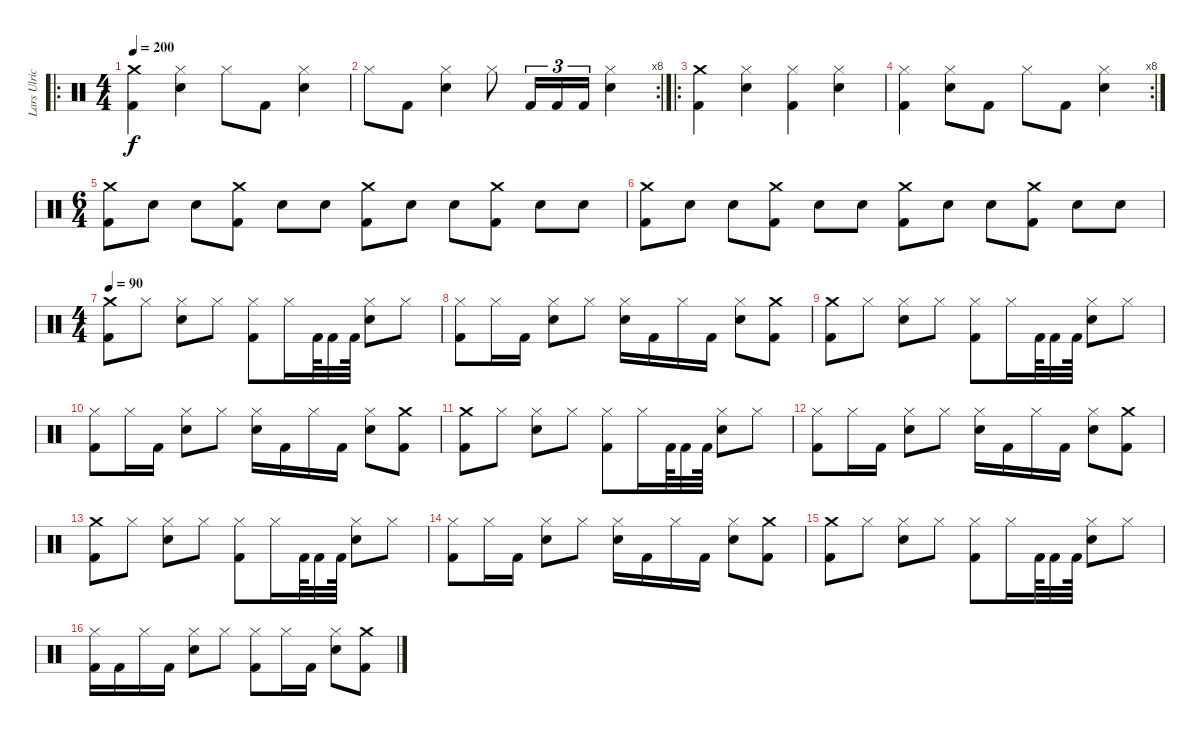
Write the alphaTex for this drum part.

\track ("Lars Ulrich" "Lars Ulric") {instrument percussion}
\staff {score}
\articulation defaults
\ro
\ts (4 4)
\tempo 200
\clef neutral
\ks c
("Kick (hit) 2" "Crash medium (hit)").4{dy f} ("Hi-Hat (closed)" "Snare (hit) 2").4 "Hi-Hat (closed)".8 "Kick (hit) 2".8 ("Snare (hit) 2" "Hi-Hat (closed)").4 |
\rc 8 "Hi-Hat (closed)".8 "Kick (hit) 2".8
("Snare (hit) 2" "Hi-Hat (closed)").4 "Hi-Hat (closed)".8 "Kick (hit) 2".16{tu (3 2)} "Kick (hit) 2".16{tu (3 2)} "Kick (hit) 2".16{tu (3 2)} ("Snare (hit) 2" "Hi-Hat (closed)").4 |
\ro
("Kick (hit) 2" "Crash medium (hit)").4 ("Hi-Hat (closed)" "Snare (hit) 2").4 ("Hi-Hat (closed)" "Kick (hit) 2").4 ("Snare (hit) 2" "Hi-Hat (closed)").4 |
\rc 8
("Hi-Hat (closed)" "Kick (hit) 2").4 ("Snare (hit) 2" "Hi-Hat (closed)").8 "Kick (hit) 2".8 "Hi-Hat (closed)".8 "Kick (hit) 2".8 ("Snare (hit) 2" "Hi-Hat (closed)").4 |
\ts (6 4)
("Kick (hit) 2" "Crash medium (hit)").8 "Snare (hit) 2".8 "Snare (hit) 2".8 ("Kick (hit) 2" "Crash medium (hit)").8 "Snare (hit) 2".8 "Snare (hit) 2".8 ("Kick (hit) 2" "Crash medium (hit)").8 "Snare (hit) 2".8 "Snare (hit) 2".8 ("Kick (hit) 2" "Crash medium (hit)").8 "Snare (hit) 2".8 "Snare (hit) 2".8 |
("Kick (hit) 2" "Crash medium (hit)").8 "Snare (hit) 2".8 "Snare (hit) 2".8 ("Kick (hit) 2" "Crash medium (hit)").8 "Snare (hit) 2".8 "Snare (hit) 2".8 ("Kick (hit) 2" "Crash medium (hit)").8 "Snare (hit) 2".8 "Snare (hit) 2".8 ("Kick (hit) 2" "Crash medium (hit)").8 "Snare (hit) 2".8 "Snare (hit) 2".8 |
\ts (4 4)
\tempo 90
("Crash medium (hit)" "Kick (hit) 2").8 "Hi-Hat (closed)".8 ("Snare (hit) 2" "Hi-Hat (closed)").8 "Hi-Hat (closed)".8 ("Hi-Hat (closed)" "Kick (hit) 2").8 "Hi-Hat (closed)".16 "Kick (hit) 2".64 "Kick (hit) 2".32 "Kick (hit) 2".64 ("Snare (hit) 2" "Hi-Hat (closed)").8 "Hi-Hat (closed)".8 |
("Hi-Hat (closed)" "Kick (hit) 2").8 "Hi-Hat (closed)".16 "Kick (hit) 2".16 ("Snare (hit) 2" "Hi-Hat (closed)").8 "Hi-Hat (closed)".8 ("Snare (hit) 2" "Hi-Hat (closed)").16 "Kick (hit) 2".16 "Hi-Hat (closed)".16 "Kick (hit) 2".16 ("Snare (hit) 2" "Hi-Hat (closed)").8 ("Crash medium (hit)" "Kick (hit) 2").8 |
("Crash medium (hit)" "Kick (hit) 2").8 "Hi-Hat (closed)".8 ("Snare (hit) 2" "Hi-Hat (closed)").8 "Hi-Hat (closed)".8 ("Hi-Hat (closed)" "Kick (hit) 2").8 "Hi-Hat (closed)".16 "Kick (hit) 2".64 "Kick (hit) 2".32 "Kick (hit) 2".64 ("Snare (hit) 2" "Hi-Hat (closed)").8 "Hi-Hat (closed)".8 |
("Hi-Hat (closed)" "Kick (hit) 2").8 "Hi-Hat (closed)".16 "Kick (hit) 2".16 ("Snare (hit) 2" "Hi-Hat (closed)").8 "Hi-Hat (closed)".8 ("Snare (hit) 2" "Hi-Hat (closed)").16 "Kick (hit) 2".16 "Hi-Hat (closed)".16 "Kick (hit) 2".16 ("Snare (hit) 2" "Hi-Hat (closed)").8 ("Crash medium (hit)" "Kick (hit) 2").8 |
("Crash medium (hit)" "Kick (hit) 2").8 "Hi-Hat (closed)".8 ("Snare (hit) 2" "Hi-Hat (closed)").8 "Hi-Hat (closed)".8 ("Hi-Hat (closed)" "Kick (hit) 2").8 "Hi-Hat (closed)".16 "Kick (hit) 2".64 "Kick (hit) 2".32 "Kick (hit) 2".64 ("Snare (hit) 2" "Hi-Hat (closed)").8 "Hi-Hat (closed)".8 |
("Hi-Hat (closed)" "Kick (hit) 2").8 "Hi-Hat (closed)".16 "Kick (hit) 2".16 ("Snare (hit) 2" "Hi-Hat (closed)").8 "Hi-Hat (closed)".8 ("Snare (hit) 2" "Hi-Hat (closed)").16 "Kick (hit) 2".16 "Hi-Hat (closed)".16 "Kick (hit) 2".16 ("Snare (hit) 2" "Hi-Hat (closed)").8 ("Crash medium (hit)" "Kick (hit) 2").8 |
("Crash medium (hit)" "Kick (hit) 2").8 "Hi-Hat (closed)".8 ("Snare (hit) 2" "Hi-Hat (closed)").8 "Hi-Hat (closed)".8 ("Hi-Hat (closed)" "Kick (hit) 2").8 "Hi-Hat (closed)".16 "Kick (hit) 2".64 "Kick (hit) 2".32 "Kick (hit) 2".64 ("Snare (hit) 2" "Hi-Hat (closed)").8 "Hi-Hat (closed)".8 |
("Hi-Hat (closed)" "Kick (hit) 2").8 "Hi-Hat (closed)".16 "Kick (hit) 2".16 ("Snare (hit) 2" "Hi-Hat (closed)").8 "Hi-Hat (closed)".8 ("Snare (hit) 2" "Hi-Hat (closed)").16 "Kick (hit) 2".16 "Hi-Hat (closed)".16 "Kick (hit) 2".16 ("Snare (hit) 2" "Hi-Hat (closed)").8 ("Crash medium (hit)" "Kick (hit) 2").8 |
("Kick (hit) 2" "Crash medium (hit)").8 "Hi-Hat (closed)".8 ("Snare (hit) 2" "Hi-Hat (closed)").8 "Hi-Hat (closed)".8 ("Hi-Hat (closed)" "Kick (hit) 2").8 "Hi-Hat (closed)".16 "Kick (hit) 2".64 "Kick (hit) 2".32 "Kick (hit) 2".64 ("Snare (hit) 2" "Hi-Hat (closed)").8 "Hi-Hat (closed)".8 |
("Kick (hit) 2" "Hi-Hat (closed)").16 "Kick (hit) 2".16 "Hi-Hat (closed)".16 "Kick (hit) 2".16 ("Snare (hit) 2" "Hi-Hat (closed)").8 "Hi-Hat (closed)".8 ("Kick (hit) 2" "Hi-Hat (closed)").8 "Hi-Hat (closed)".16 "Kick (hit) 2".16 ("Snare (hit) 2" "Hi-Hat (closed)").8 ("Kick (hit) 2" "Crash medium (hit)").8
